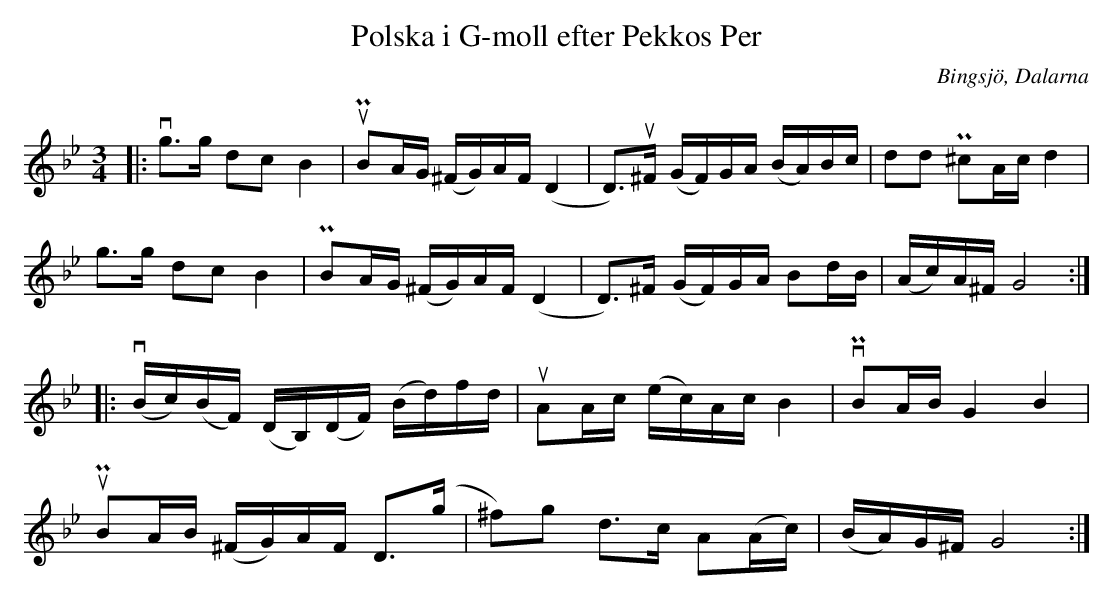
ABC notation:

X:1
T:Polska i G-moll efter Pekkos Per
O:Bingsjö, Dalarna
M:3/4
L:1/16
K:Gm
|: vg3g d2c2 B4 | u!uppermordent! B2AG (^FG)AF (D4 | D3)u^F (GF)GA (BA)Bc | d2d2 !uppermordent!^c2Ac d4 |
g3g d2c2 B4 | !uppermordent! B2AG (^FG)AF (D4 | D3)^F (GF)GA B2dB | (Ac)A^F G8 :|
|: v(Bc)(BF) (DB,)(DF) (Bd)fd | uA2Ac (ec)Ac B4 | v!uppermordent!B2AB G4B4 |
u!uppermordent!B2AB (^FG)AF D3(g | ^f2)g2 d3c A2(Ac) | (BA)G^F G8 :|
